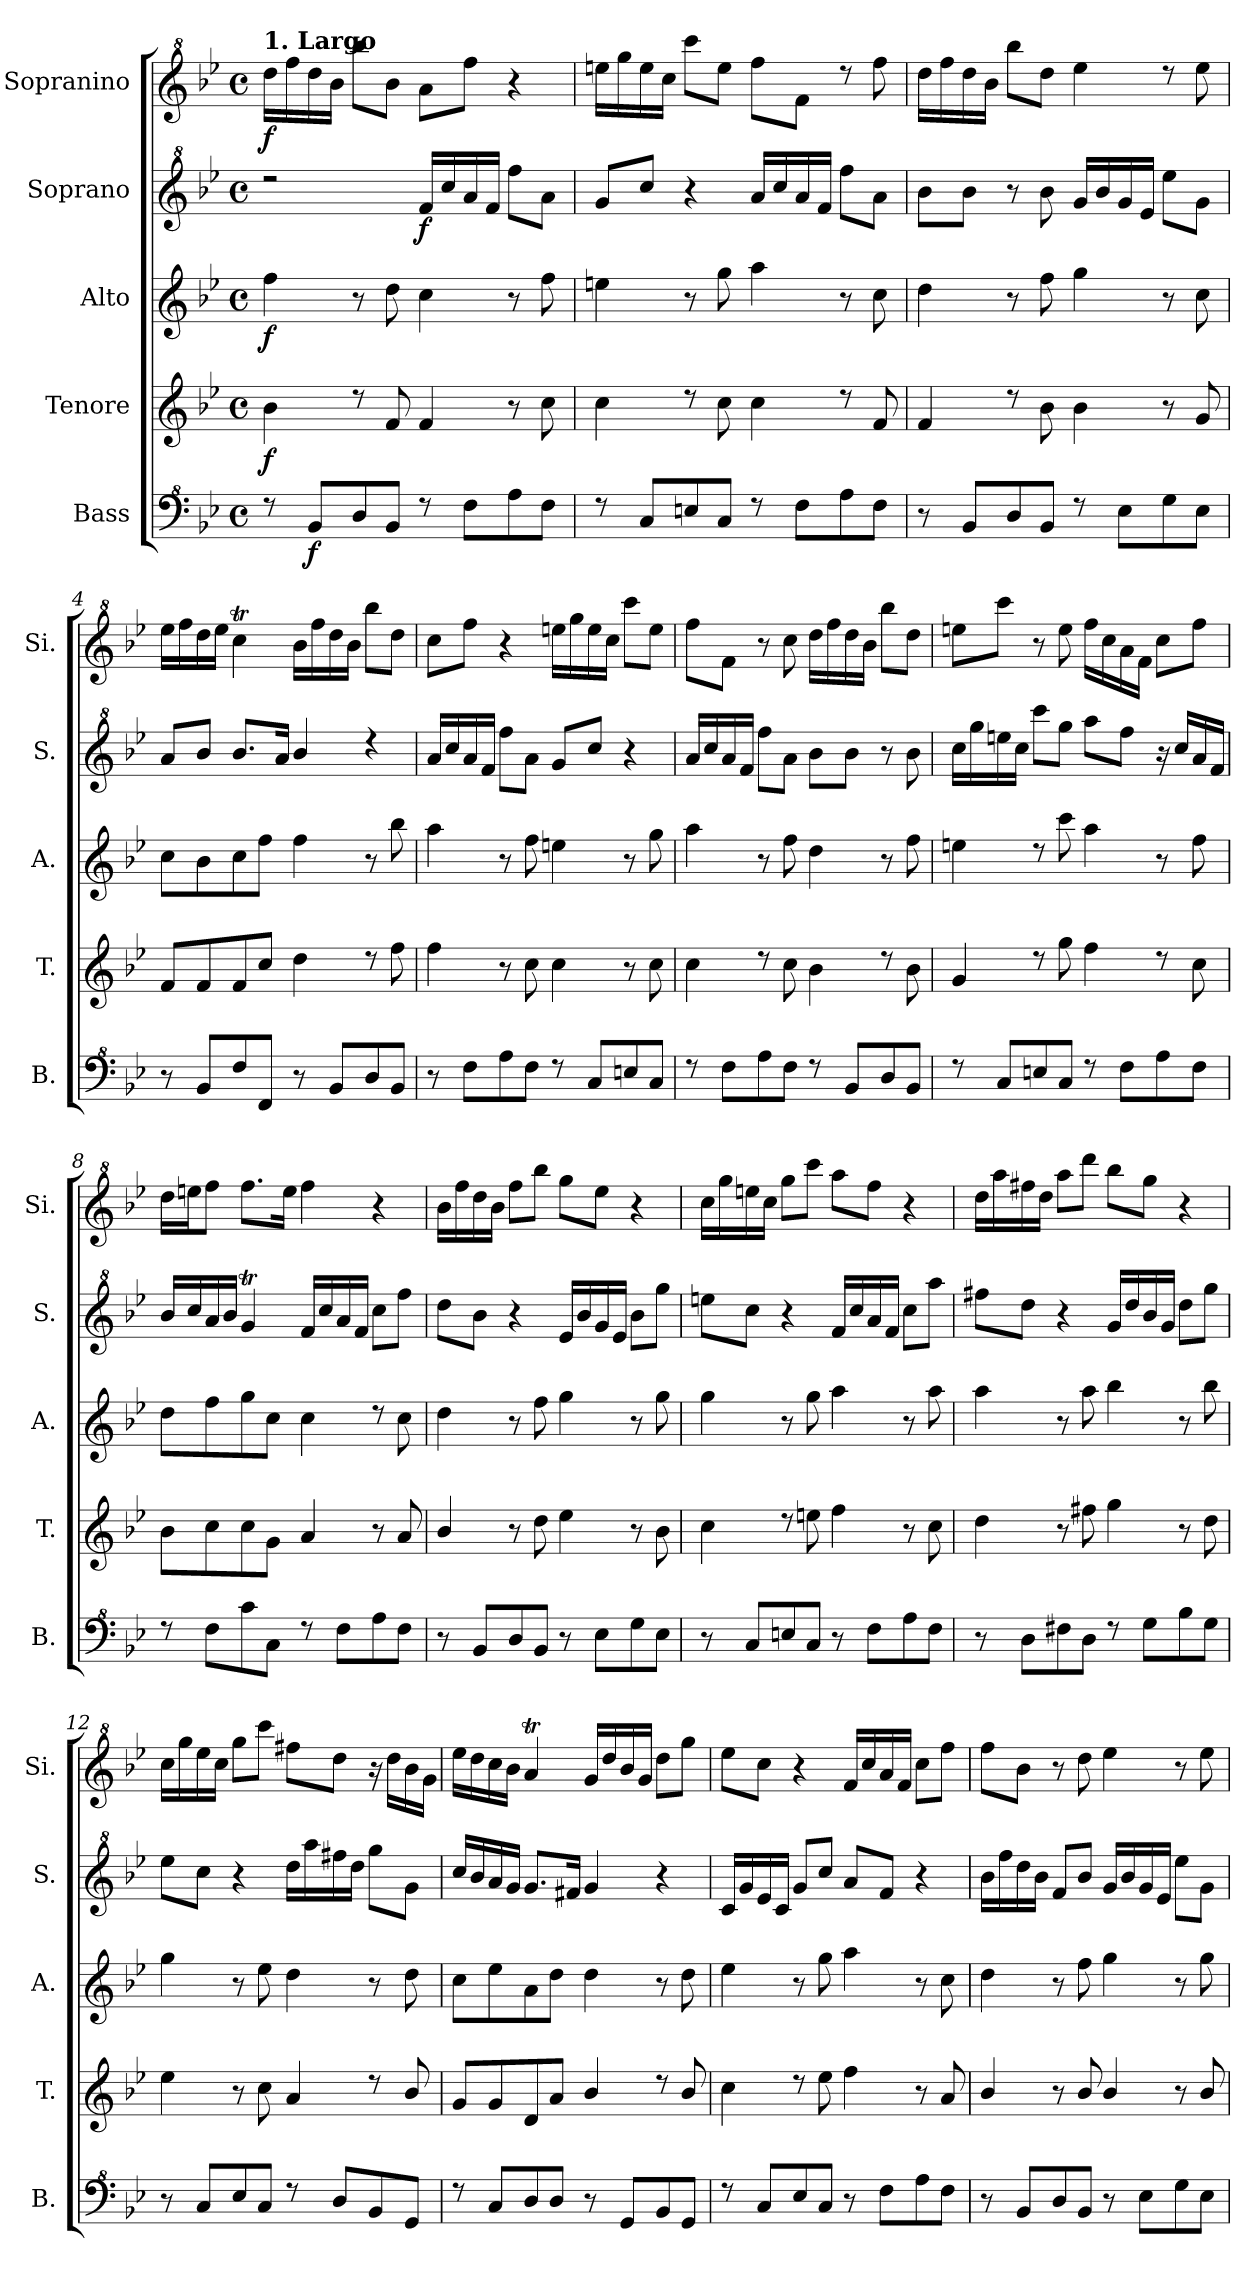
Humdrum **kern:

**kern	**dynam	**kern	**dynam	**kern	**dynam	**kern	**dynam	**kern	**dynam
*part5	*part5	*part4	*part4	*part3	*part3	*part2	*part2	*part1	*part1
*staff5	*staff5	*staff4	*staff4	*staff3	*staff3	*staff2	*staff2	*staff1	*staff1
*I"Bass	*	*I"Tenore	*	*I"Alto	*	*I"Soprano	*	*I"Sopranino	*
*I'B.	*	*I'T.	*	*I'A.	*	*I'S.	*	*I'Si.	*
*clefF^4	*	*clefG2	*	*clefG2	*	*clefG^2	*	*clefG^2	*
*k[b-e-]	*	*k[b-e-]	*	*k[b-e-]	*	*k[b-e-]	*	*k[b-e-]	*
*M4/4	*	*M4/4	*	*M4/4	*	*M4/4	*	*M4/4	*
*met(c)	*	*met(c)	*	*met(c)	*	*met(c)	*	*met(c)	*
*MM50	*	*MM50	*	*MM50	*	*MM50	*	*MM50	*
=1	=1	=1	=1	=1	=1	=1	=1	=1	=1
!	!	!	!	!	!	!	!	!LO:TX:a:B:t=1. Largo	!
!	!	!	!LO:DY:b	!	!LO:DY:b	!	!	!	!LO:DY:b
8rf	.	4b-\	f	4ff\	f	2rddd	.	16ddd\LL	f
.	.	.	.	.	.	.	.	16fff\	.
!	!LO:DY:b	!	!	!	!	!	!	!	!
8B-/L	f	.	.	.	.	.	.	16ddd\	.
.	.	.	.	.	.	.	.	16bb-\JJ	.
8d/	.	8rdd	.	8r	.	.	.	8bbb-\L	.
8B-/J	.	8f/	.	8dd\	.	.	.	8bb-\J	.
!	!	!	!	!	!	!	!LO:DY:b	!	!
8rf	.	4f/	.	4cc\	.	16ff/LL	f	8aa\L	.
.	.	.	.	.	.	16ccc/	.	.	.
8f\L	.	.	.	.	.	16aa/	.	8fff\J	.
.	.	.	.	.	.	16ff/JJ	.	.	.
8a\	.	8r	.	8r	.	8fff\L	.	4r	.
8f\J	.	8cc\	.	8ff\	.	8aa\J	.	.	.
=2	=2	=2	=2	=2	=2	=2	=2	=2	=2
8rf	.	4cc\	.	4een\	.	8gg/L	.	16eeen\LL	.
.	.	.	.	.	.	.	.	16ggg\	.
8c/L	.	.	.	.	.	8ccc/J	.	16eee\	.
.	.	.	.	.	.	.	.	16ccc\JJ	.
8en/	.	8rdd	.	8r	.	4r	.	8cccc\L	.
8c/J	.	8cc\	.	8gg\	.	.	.	8eee\J	.
8rf	.	4cc\	.	4aa\	.	16aa/LL	.	8fff\L	.
.	.	.	.	.	.	16ccc/	.	.	.
8f\L	.	.	.	.	.	16aa/	.	8ff\J	.
.	.	.	.	.	.	16ff/JJ	.	.	.
8a\	.	8rdd	.	8r	.	8fff\L	.	8rddd	.
8f\J	.	8f/	.	8cc\	.	8aa\J	.	8fff\	.
=3	=3	=3	=3	=3	=3	=3	=3	=3	=3
8r	.	4f/	.	4dd\	.	8bb-\L	.	16ddd\LL	.
.	.	.	.	.	.	.	.	16fff\	.
8B-/L	.	.	.	.	.	8bb-\J	.	16ddd\	.
.	.	.	.	.	.	.	.	16bb-\JJ	.
8d/	.	8rdd	.	8r	.	8r	.	8bbb-\L	.
8B-/J	.	8b-\	.	8ff\	.	8bb-\	.	8ddd\J	.
8rf	.	4b-\	.	4gg\	.	16gg/LL	.	4eee-\	.
.	.	.	.	.	.	16bb-/	.	.	.
8e-\L	.	.	.	.	.	16gg/	.	.	.
.	.	.	.	.	.	16ee-/JJ	.	.	.
8g\	.	8r	.	8r	.	8eee-\L	.	8rddd	.
8e-\J	.	8g/	.	8cc\	.	8gg\J	.	8eee-\	.
=4	=4	=4	=4	=4	=4	=4	=4	=4	=4
8r	.	8f/L	.	8cc\L	.	8aa/L	.	16eee-\LL	.
.	.	.	.	.	.	.	.	16fff\	.
8B-/L	.	8f/	.	8b-\	.	8bb-/J	.	16ddd\	.
.	.	.	.	.	.	.	.	16eee-\JJ	.
8f/	.	8f/	.	8cc\	.	8.bb-/L	.	4cccT\	.
8F/J	.	8cc/J	.	8ff\J	.	.	.	.	.
.	.	.	.	.	.	16aa/Jk	.	.	.
8r	.	4dd\	.	4ff\	.	4bb-/	.	16bb-\LL	.
.	.	.	.	.	.	.	.	16fff\	.
8B-/L	.	.	.	.	.	.	.	16ddd\	.
.	.	.	.	.	.	.	.	16bb-\JJ	.
8d/	.	8rdd	.	8r	.	4rddd	.	8bbb-\L	.
8B-/J	.	8ff\	.	8bb-\	.	.	.	8ddd\J	.
=5	=5	=5	=5	=5	=5	=5	=5	=5	=5
8r	.	4ff\	.	4aa\	.	16aa/LL	.	8ccc\L	.
.	.	.	.	.	.	16ccc/	.	.	.
8f\L	.	.	.	.	.	16aa/	.	8fff\J	.
.	.	.	.	.	.	16ff/JJ	.	.	.
8a\	.	8r	.	8r	.	8fff\L	.	4r	.
8f\J	.	8cc\	.	8ff\	.	8aa\J	.	.	.
8rf	.	4cc\	.	4een\	.	8gg/L	.	16eeen\LL	.
.	.	.	.	.	.	.	.	16ggg\	.
8c/L	.	.	.	.	.	8ccc/J	.	16eee\	.
.	.	.	.	.	.	.	.	16ccc\JJ	.
8en/	.	8r	.	8r	.	4r	.	8cccc\L	.
8c/J	.	8cc\	.	8gg\	.	.	.	8eee\J	.
=6	=6	=6	=6	=6	=6	=6	=6	=6	=6
8rf	.	4cc\	.	4aa\	.	16aa/LL	.	8fff\L	.
.	.	.	.	.	.	16ccc/	.	.	.
8f\L	.	.	.	.	.	16aa/	.	8ff\J	.
.	.	.	.	.	.	16ff/JJ	.	.	.
8a\	.	8rdd	.	8r	.	8fff\L	.	8r	.
8f\J	.	8cc\	.	8ff\	.	8aa\J	.	8ccc\	.
8rf	.	4b-\	.	4dd\	.	8bb-\L	.	16ddd\LL	.
.	.	.	.	.	.	.	.	16fff\	.
8B-/L	.	.	.	.	.	8bb-\J	.	16ddd\	.
.	.	.	.	.	.	.	.	16bb-\JJ	.
8d/	.	8rdd	.	8r	.	8r	.	8bbb-\L	.
8B-/J	.	8b-\	.	8ff\	.	8bb-\	.	8ddd\J	.
!!LO:LB:g=z
=7	=7	=7	=7	=7	=7	=7	=7	=7	=7
8rf	.	4g/	.	4een\	.	16ccc\LL	.	8eeen\L	.
.	.	.	.	.	.	16ggg\	.	.	.
8c/L	.	.	.	.	.	16eeen\	.	8cccc\J	.
.	.	.	.	.	.	16ccc\JJ	.	.	.
8en/	.	8rdd	.	8rdd	.	8cccc\L	.	8r	.
8c/J	.	8gg\	.	8ccc\	.	8ggg\J	.	8eee\	.
8rf	.	4ff\	.	4aa\	.	8aaa\L	.	16fff\LL	.
.	.	.	.	.	.	.	.	16ccc\	.
8f\L	.	.	.	.	.	8fff\J	.	16aa\	.
.	.	.	.	.	.	.	.	16ff\JJ	.
8a\	.	8rdd	.	8r	.	16r	.	8ccc\L	.
.	.	.	.	.	.	16ccc/LL	.	.	.
8f\J	.	8cc\	.	8ff\	.	16aa/	.	8fff\J	.
.	.	.	.	.	.	16ff/JJ	.	.	.
=8	=8	=8	=8	=8	=8	=8	=8	=8	=8
8rf	.	8b-\L	.	8dd\L	.	16bb-/LL	.	16ddd\LL	.
.	.	.	.	.	.	16ccc/	.	16eeen\J	.
8f\L	.	8cc\	.	8ff\	.	16aa/	.	8fff\J	.
.	.	.	.	.	.	16bb-/JJ	.	.	.
8cc\	.	8cc\	.	8gg\	.	4ggT/	.	8.fff\L	.
8c\J	.	8g\J	.	8cc\J	.	.	.	.	.
.	.	.	.	.	.	.	.	16eee\Jk	.
8rf	.	4a/	.	4cc\	.	16ff/LL	.	4fff\	.
.	.	.	.	.	.	16ccc/	.	.	.
8f\L	.	.	.	.	.	16aa/	.	.	.
.	.	.	.	.	.	16ff/JJ	.	.	.
8a\	.	8r	.	8rdd	.	8ccc\L	.	4r	.
8f\J	.	8a/	.	8cc\	.	8fff\J	.	.	.
=9	=9	=9	=9	=9	=9	=9	=9	=9	=9
8r	.	4b-/	.	4dd\	.	8ddd\L	.	16bb-\LL	.
.	.	.	.	.	.	.	.	16fff\	.
8B-/L	.	.	.	.	.	8bb-\J	.	16ddd\	.
.	.	.	.	.	.	.	.	16bb-\JJ	.
8d/	.	8r	.	8r	.	4r	.	8fff\L	.
8B-/J	.	8dd\	.	8ff\	.	.	.	8bbb-\J	.
8r	.	4ee-\	.	4gg\	.	16ee-/LL	.	8ggg\L	.
.	.	.	.	.	.	16bb-/	.	.	.
8e-\L	.	.	.	.	.	16gg/	.	8eee-\J	.
.	.	.	.	.	.	16ee-/JJ	.	.	.
8g\	.	8r	.	8r	.	8bb-\L	.	4r	.
8e-\J	.	8b-\	.	8gg\	.	8ggg\J	.	.	.
=10	=10	=10	=10	=10	=10	=10	=10	=10	=10
8r	.	4cc\	.	4gg\	.	8eeen\L	.	16ccc\LL	.
.	.	.	.	.	.	.	.	16ggg\	.
8c/L	.	.	.	.	.	8ccc\J	.	16eeen\	.
.	.	.	.	.	.	.	.	16ccc\JJ	.
8en/	.	8rdd	.	8r	.	4r	.	8ggg\L	.
8c/J	.	8een\	.	8gg\	.	.	.	8cccc\J	.
8r	.	4ff\	.	4aa\	.	16ff/LL	.	8aaa\L	.
.	.	.	.	.	.	16ccc/	.	.	.
8f\L	.	.	.	.	.	16aa/	.	8fff\J	.
.	.	.	.	.	.	16ff/JJ	.	.	.
8a\	.	8r	.	8r	.	8ccc\L	.	4r	.
8f\J	.	8cc\	.	8aa\	.	8aaa\J	.	.	.
=11	=11	=11	=11	=11	=11	=11	=11	=11	=11
8r	.	4dd\	.	4aa\	.	8fff#X\L	.	16ddd\LL	.
.	.	.	.	.	.	.	.	16aaa\	.
8d\L	.	.	.	.	.	8ddd\J	.	16fff#X\	.
.	.	.	.	.	.	.	.	16ddd\JJ	.
8f#X\	.	8r	.	8r	.	4r	.	8aaa\L	.
8d\J	.	8ff#X\	.	8aa\	.	.	.	8dddd\J	.
8rf	.	4gg\	.	4bb-\	.	16gg/LL	.	8bbb-\L	.
.	.	.	.	.	.	16ddd/	.	.	.
8g\L	.	.	.	.	.	16bb-/	.	8ggg\J	.
.	.	.	.	.	.	16gg/JJ	.	.	.
8b-\	.	8r	.	8r	.	8ddd\L	.	4r	.
8g\J	.	8dd\	.	8bb-\	.	8ggg\J	.	.	.
=12	=12	=12	=12	=12	=12	=12	=12	=12	=12
8r	.	4ee-\	.	4gg\	.	8eee-\L	.	16ccc\LL	.
.	.	.	.	.	.	.	.	16ggg\	.
8c/L	.	.	.	.	.	8ccc\J	.	16eee-\	.
.	.	.	.	.	.	.	.	16ccc\JJ	.
8e-/	.	8r	.	8r	.	4r	.	8ggg\L	.
8c/J	.	8cc\	.	8ee-\	.	.	.	8cccc\J	.
8rf	.	4a/	.	4dd\	.	16ddd\LL	.	8fff#X\L	.
.	.	.	.	.	.	16aaa\	.	.	.
8d/L	.	.	.	.	.	16fff#X\	.	8ddd\J	.
.	.	.	.	.	.	16ddd\JJ	.	.	.
8B-/	.	8rdd	.	8r	.	8ggg\L	.	16r	.
.	.	.	.	.	.	.	.	16ddd\LL	.
8G/J	.	8b-/	.	8dd\	.	8gg\J	.	16bb-\	.
.	.	.	.	.	.	.	.	16gg\JJ	.
!!LO:LB:g=z
=13	=13	=13	=13	=13	=13	=13	=13	=13	=13
8rf	.	8g/L	.	8cc\L	.	16ccc/LL	.	16eee-\LL	.
.	.	.	.	.	.	16bb-/	.	16ddd\	.
8c/L	.	8g/	.	8ee-\	.	16aa/	.	16ccc\	.
.	.	.	.	.	.	16gg/JJ	.	16bb-\JJ	.
8d/	.	8d/	.	8a\	.	8.gg/L	.	4aat/	.
8d/J	.	8a/J	.	8dd\J	.	.	.	.	.
.	.	.	.	.	.	16ff#X/Jk	.	.	.
8r	.	4b-/	.	4dd\	.	4gg/	.	16gg/LL	.
.	.	.	.	.	.	.	.	16ddd/	.
8G/L	.	.	.	.	.	.	.	16bb-/	.
.	.	.	.	.	.	.	.	16gg/JJ	.
8B-/	.	8rdd	.	8r	.	4r	.	8ddd\L	.
8G/J	.	8b-/	.	8dd\	.	.	.	8ggg\J	.
=14	=14	=14	=14	=14	=14	=14	=14	=14	=14
8rf	.	4cc\	.	4ee-\	.	16cc/LL	.	8eee-\L	.
.	.	.	.	.	.	16gg/	.	.	.
8c/L	.	.	.	.	.	16ee-/	.	8ccc\J	.
.	.	.	.	.	.	16cc/JJ	.	.	.
8e-/	.	8rdd	.	8r	.	8gg/L	.	4r	.
8c/J	.	8ee-\	.	8gg\	.	8ccc/J	.	.	.
8r	.	4ff\	.	4aa\	.	8aa/L	.	16ff/LL	.
.	.	.	.	.	.	.	.	16ccc/	.
8f\L	.	.	.	.	.	8ff/J	.	16aa/	.
.	.	.	.	.	.	.	.	16ff/JJ	.
8a\	.	8r	.	8r	.	4r	.	8ccc\L	.
8f\J	.	8a/	.	8cc\	.	.	.	8fff\J	.
=15	=15	=15	=15	=15	=15	=15	=15	=15	=15
8r	.	4b-/	.	4dd\	.	16bb-\LL	.	8fff\L	.
.	.	.	.	.	.	16fff\	.	.	.
8B-/L	.	.	.	.	.	16ddd\	.	8bb-\J	.
.	.	.	.	.	.	16bb-\JJ	.	.	.
8d/	.	8r	.	8r	.	8ff/L	.	8r	.
8B-/J	.	8b-/	.	8ff\	.	8bb-/J	.	8ddd\	.
8r	.	4b-/	.	4gg\	.	16gg/LL	.	4eee-\	.
.	.	.	.	.	.	16bb-/	.	.	.
8e-\L	.	.	.	.	.	16gg/	.	.	.
.	.	.	.	.	.	16ee-/JJ	.	.	.
8g\	.	8r	.	8r	.	8eee-\L	.	8r	.
8e-\J	.	8b-/	.	8gg\	.	8gg\J	.	8eee-\	.
=	=	=	=	=	=	=	=	=	=
*-	*-	*-	*-	*-	*-	*-	*-	*-	*-
